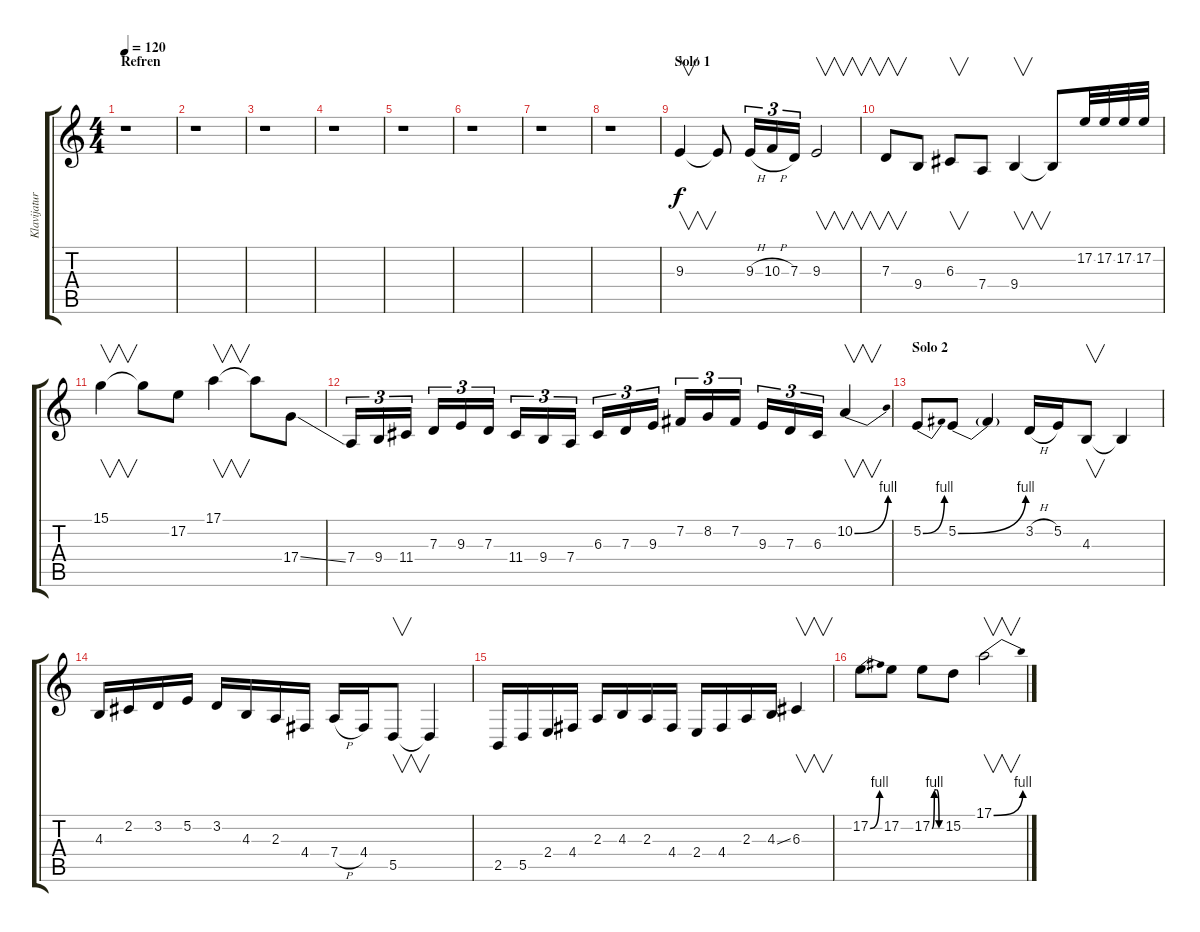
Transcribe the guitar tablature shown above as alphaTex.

\track ("Klavijature / Solo Gitara" "Klavijatur") {instrument fx5brightness}
\staff {score tabs}
\tuning (E4 B3 G3 D3 A2 E2) {hide}
\ts (4 4)
\section ("" "Refren")
\tempo 120
\clef g2
\ks c
r.1{dy f} |
r.1 |
r.1 |
r.1 |
r.1 |
r.1 |
r.1 |
r.1 |
\section ("" "Solo 1")
9.3.4{v volume 16 instrument pad3polysynth} 9.3{t}.8 9.3{h}.16{tu (3 2)} 10.3{h}.16{tu (3 2)} 7.3.16{tu (3 2)} 9.3.2{v} |
7.3.8{v} 9.4.8 6.3.8{v} 7.4.8 9.4.4{v} 9.4{t}.8 17.2.32 17.2.32 17.2.32 17.2.32 |
15.1.4{v} 15.1{t}.8 17.2.8 17.1.4{v} 17.1{t}.8 17.4{ss}.8 |
7.4.16{tu (3 2)} 9.4.16{tu (3 2)} 11.4.16{tu (3 2)} 7.3.16{tu (3 2)} 9.3.16{tu (3 2)} 7.3.16{tu (3 2)} 11.4.16{tu (3 2)} 9.4.16{tu (3 2)} 7.4.16{tu (3 2)} 6.3.16{tu (3 2)} 7.3.16{tu (3 2)} 9.3.16{tu (3 2)} 7.2.16{tu (3 2)} 8.2.16{tu (3 2)} 7.2.16{tu (3 2)} 9.3.16{tu (3 2)} 7.3.16{tu (3 2)} 6.3.16{tu (3 2)} 10.2{be (bend 0 0 60 4)}.4{v} |
\section ("" "Solo 2")
5.2{be (bend 0 0 60 4)}.8 5.2{be (bend 0 0 60 4)}.8 5.2{t}.4 3.2{h}.16 5.2.16 4.3.8{v} 4.3{t}.4 |
4.3.16 2.2.16 3.2.16 5.2.16 3.2.16 4.3.16 2.3.16 4.4.16 7.4{h}.16 4.4.16 5.5.8{v} 5.5{t}.4 |
2.5.16 5.5.16 2.4.16 4.4.16 2.3.16 4.3.16 2.3.16 4.4.16 2.4.16 4.4.16 2.3.16 4.3{ss}.16 6.3.4{v} |
17.2{be (bend 0 0 60 4)}.8 17.2.8 17.2{be (custom 0 0 15 4 30 4 45 0 60 0)}.8 15.2.8 17.1{be (bend 0 0 60 4)}.2{v}
